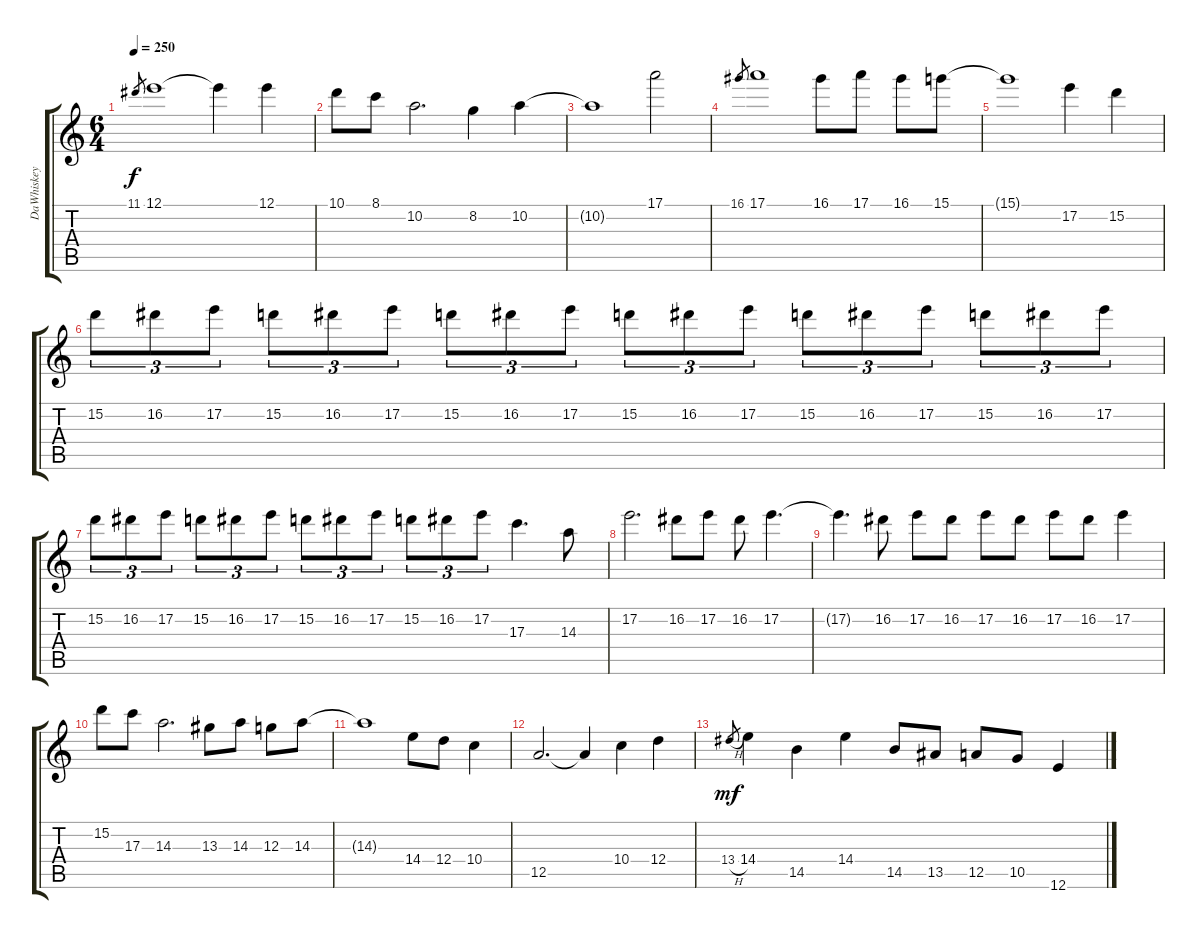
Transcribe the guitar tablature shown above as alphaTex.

\track ("DaWhiskey Solo" "DaWhiskey ") {instrument distortionguitar}
\staff {score tabs}
\tuning (E4 B3 G3 D3 A2 E2) {hide}
\ts (6 4)
\tempo 250
\clef g2
\ks c
11.1.8{gr dy f} 12.1.1 12.1{t}.4 12.1.4 |
10.1.8 8.1.8 10.2.2{d} 8.2.4 10.2.4 |
10.2{t}.1 17.1.2 |
16.1.8{gr} 17.1.1 16.1.8 17.1.8 16.1.8 15.1.8 |
15.1{t}.1 17.2.4 15.2.4 |
15.2.8{tu (3 2)} 16.2.8{tu (3 2)} 17.2.8{tu (3 2)} 15.2.8{tu (3 2)} 16.2.8{tu (3 2)} 17.2.8{tu (3 2)} 15.2.8{tu (3 2)} 16.2.8{tu (3 2)} 17.2.8{tu (3 2)} 15.2.8{tu (3 2)} 16.2.8{tu (3 2)} 17.2.8{tu (3 2)} 15.2.8{tu (3 2)} 16.2.8{tu (3 2)} 17.2.8{tu (3 2)} 15.2.8{tu (3 2)} 16.2.8{tu (3 2)} 17.2.8{tu (3 2)} |
15.2.8{tu (3 2)} 16.2.8{tu (3 2)} 17.2.8{tu (3 2)} 15.2.8{tu (3 2)} 16.2.8{tu (3 2)} 17.2.8{tu (3 2)} 15.2.8{tu (3 2)} 16.2.8{tu (3 2)} 17.2.8{tu (3 2)} 15.2.8{tu (3 2)} 16.2.8{tu (3 2)} 17.2.8{tu (3 2)} 17.3.4{d} 14.3.8 |
17.2.2{d} 16.2.8 17.2.8 16.2.8 17.2.4{d} |
17.2{t}.4{d} 16.2.8 17.2.8 16.2.8 17.2.8 16.2.8 17.2.8 16.2.8 17.2.4 |
15.2.8 17.3.8 14.3.2{d} 13.3.8 14.3.8 12.3.8 14.3.8 |
14.3{t}.1 14.4.8 12.4.8 10.4.4 |
12.5.2{d} 12.5{t}.4 10.4.4 12.4.4 |
13.4{h}.8{gr dy mf} 14.4.4 14.5.4 14.4.4 14.5.8 13.5.8 12.5.8 10.5.8 12.6.4
